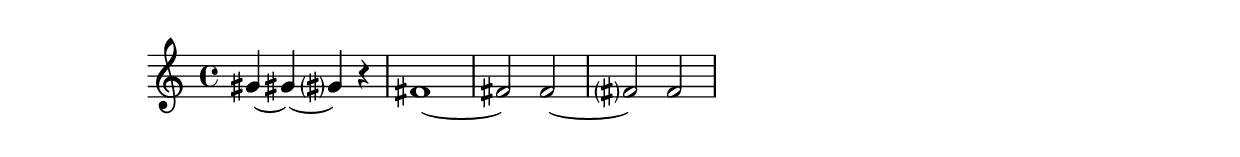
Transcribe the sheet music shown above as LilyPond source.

\version "2.19.21"

\header {
  texidoc = "Accidentals can be forced with ! and ? even if the
notes are tied.  Cautionary accidentals applied to tied notes
after a bar line are valid for the whole measure.
"
}

\layout {
  ragged-right = ##t
}

\relative {
  gis'4 ~ gis!~ gis? r4
  fis1 ~
  fis!2 fis ~
  fis?2 fis
}

